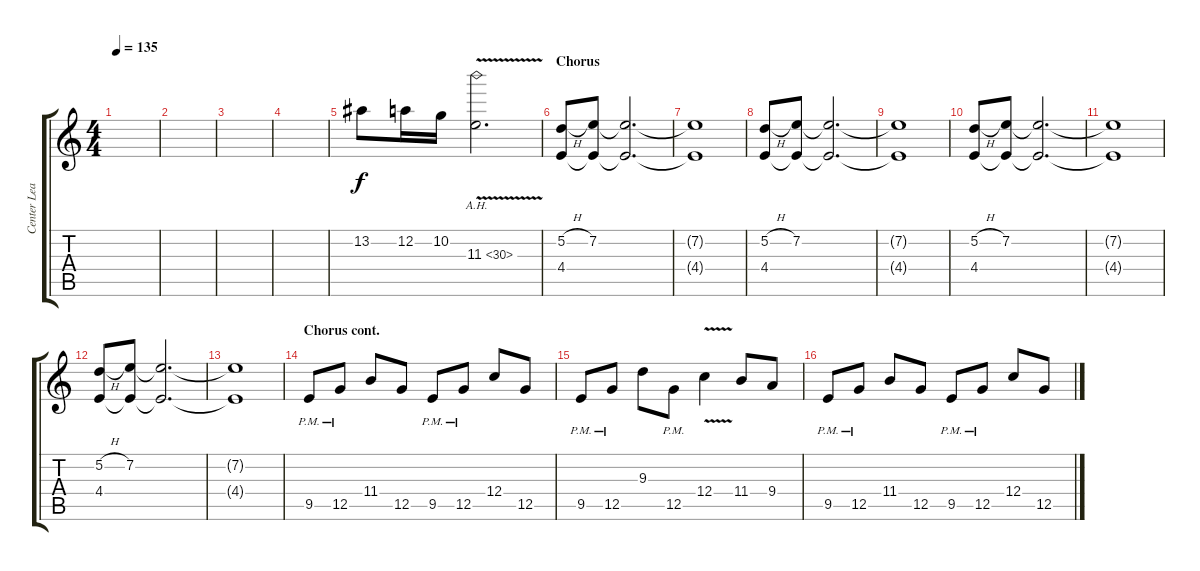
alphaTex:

\track ("Center Lead 1" "Center Lea") {instrument distortionguitar}
\staff {score tabs}
\tuning (D4 A3 F3 C3 G2 C2) {hide}
\ts (4 4)
\tempo 135
\clef g2
\ks c
|
|
|
|
13.2.8 12.2.16 10.2.16 11.3{ah 19 v}.2{d} |
\section ("" "Chorus")
(5.2{h} 4.4).8 (7.2 4.4{t}).8 (7.2{t} 4.4{t}).2{d} |
(7.2{t} 4.4{t}).1 |
(5.2{h} 4.4).8 (7.2 4.4{t}).8 (7.2{t} 4.4{t}).2{d} |
(7.2{t} 4.4{t}).1 |
(5.2{h} 4.4).8 (7.2 4.4{t}).8 (7.2{t} 4.4{t}).2{d} |
(7.2{t} 4.4{t}).1 |
(5.2{h} 4.4).8 (7.2 4.4{t}).8 (7.2{t} 4.4{t}).2{d} |
(7.2{t} 4.4{t}).1 |
\section ("" "Chorus cont.")
9.5{pm}.8 12.5{pm}.8 11.4.8 12.5.8 9.5{pm}.8 12.5{pm}.8 12.4.8 12.5.8 |
9.5{pm}.8 12.5{pm}.8 9.3.8 12.5{pm}.8 12.4{v}.4 11.4.8 9.4.8 |
9.5{pm}.8 12.5{pm}.8 11.4.8 12.5.8 9.5{pm}.8 12.5{pm}.8 12.4.8 12.5.8
